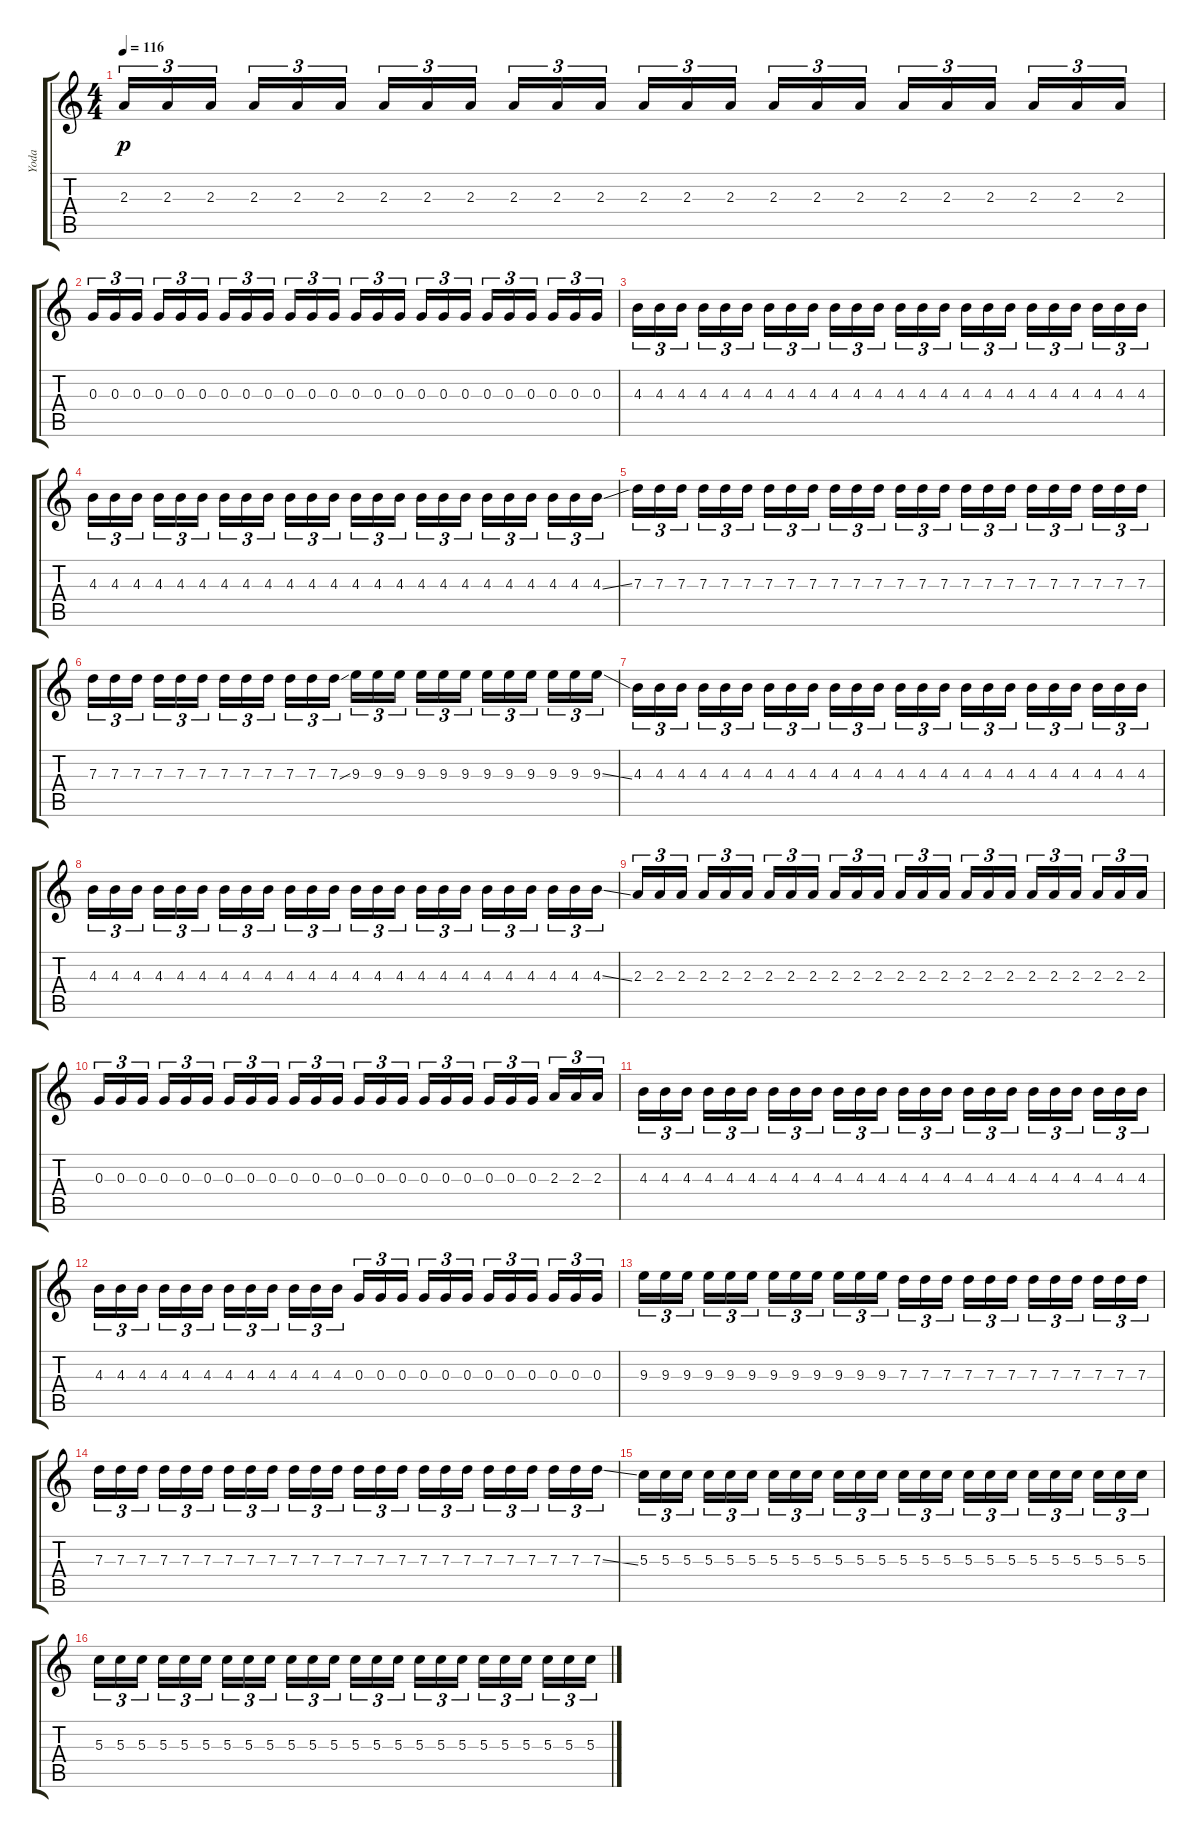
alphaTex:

\track ("Yoda" "Yoda") {instrument electricguitarjazz}
\staff {score tabs}
\tuning (E4 B3 G3 D3 A2 E2) {hide}
\ts (4 4)
\tempo 116
\clef g2
\ks c
2.3.16{tu (3 2) dy p} 2.3.16{tu (3 2)} 2.3.16{tu (3 2) beam splitsecondary} 2.3.16{tu (3 2)} 2.3.16{tu (3 2)} 2.3.16{tu (3 2)} 2.3.16{tu (3 2)} 2.3.16{tu (3 2)} 2.3.16{tu (3 2) beam splitsecondary} 2.3.16{tu (3 2)} 2.3.16{tu (3 2)} 2.3.16{tu (3 2)} 2.3.16{tu (3 2)} 2.3.16{tu (3 2)} 2.3.16{tu (3 2) beam splitsecondary} 2.3.16{tu (3 2)} 2.3.16{tu (3 2)} 2.3.16{tu (3 2)} 2.3.16{tu (3 2)} 2.3.16{tu (3 2)} 2.3.16{tu (3 2) beam splitsecondary} 2.3.16{tu (3 2)} 2.3.16{tu (3 2)} 2.3.16{tu (3 2)} |
0.3.16{tu (3 2)} 0.3.16{tu (3 2)} 0.3.16{tu (3 2) beam splitsecondary} 0.3.16{tu (3 2)} 0.3.16{tu (3 2)} 0.3.16{tu (3 2)} 0.3.16{tu (3 2)} 0.3.16{tu (3 2)} 0.3.16{tu (3 2) beam splitsecondary} 0.3.16{tu (3 2)} 0.3.16{tu (3 2)} 0.3.16{tu (3 2)} 0.3.16{tu (3 2)} 0.3.16{tu (3 2)} 0.3.16{tu (3 2) beam splitsecondary} 0.3.16{tu (3 2)} 0.3.16{tu (3 2)} 0.3.16{tu (3 2)} 0.3.16{tu (3 2)} 0.3.16{tu (3 2)} 0.3.16{tu (3 2) beam splitsecondary} 0.3.16{tu (3 2)} 0.3.16{tu (3 2)} 0.3.16{tu (3 2)} |
4.3.16{tu (3 2)} 4.3.16{tu (3 2)} 4.3.16{tu (3 2) beam splitsecondary} 4.3.16{tu (3 2)} 4.3.16{tu (3 2)} 4.3.16{tu (3 2)} 4.3.16{tu (3 2)} 4.3.16{tu (3 2)} 4.3.16{tu (3 2) beam splitsecondary} 4.3.16{tu (3 2)} 4.3.16{tu (3 2)} 4.3.16{tu (3 2)} 4.3.16{tu (3 2)} 4.3.16{tu (3 2)} 4.3.16{tu (3 2) beam splitsecondary} 4.3.16{tu (3 2)} 4.3.16{tu (3 2)} 4.3.16{tu (3 2)} 4.3.16{tu (3 2)} 4.3.16{tu (3 2)} 4.3.16{tu (3 2) beam splitsecondary} 4.3.16{tu (3 2)} 4.3.16{tu (3 2)} 4.3.16{tu (3 2)} |
4.3.16{tu (3 2)} 4.3.16{tu (3 2)} 4.3.16{tu (3 2) beam splitsecondary} 4.3.16{tu (3 2)} 4.3.16{tu (3 2)} 4.3.16{tu (3 2)} 4.3.16{tu (3 2)} 4.3.16{tu (3 2)} 4.3.16{tu (3 2) beam splitsecondary} 4.3.16{tu (3 2)} 4.3.16{tu (3 2)} 4.3.16{tu (3 2)} 4.3.16{tu (3 2)} 4.3.16{tu (3 2)} 4.3.16{tu (3 2) beam splitsecondary} 4.3.16{tu (3 2)} 4.3.16{tu (3 2)} 4.3.16{tu (3 2)} 4.3.16{tu (3 2)} 4.3.16{tu (3 2)} 4.3.16{tu (3 2) beam splitsecondary} 4.3.16{tu (3 2)} 4.3.16{tu (3 2)} 4.3{ss}.16{tu (3 2)} |
7.3.16{tu (3 2)} 7.3.16{tu (3 2)} 7.3.16{tu (3 2) beam splitsecondary} 7.3.16{tu (3 2)} 7.3.16{tu (3 2)} 7.3.16{tu (3 2)} 7.3.16{tu (3 2)} 7.3.16{tu (3 2)} 7.3.16{tu (3 2) beam splitsecondary} 7.3.16{tu (3 2)} 7.3.16{tu (3 2)} 7.3.16{tu (3 2)} 7.3.16{tu (3 2)} 7.3.16{tu (3 2)} 7.3.16{tu (3 2) beam splitsecondary} 7.3.16{tu (3 2)} 7.3.16{tu (3 2)} 7.3.16{tu (3 2)} 7.3.16{tu (3 2)} 7.3.16{tu (3 2)} 7.3.16{tu (3 2) beam splitsecondary} 7.3.16{tu (3 2)} 7.3.16{tu (3 2)} 7.3.16{tu (3 2)} |
7.3.16{tu (3 2)} 7.3.16{tu (3 2)} 7.3.16{tu (3 2) beam splitsecondary} 7.3.16{tu (3 2)} 7.3.16{tu (3 2)} 7.3.16{tu (3 2)} 7.3.16{tu (3 2)} 7.3.16{tu (3 2)} 7.3.16{tu (3 2) beam splitsecondary} 7.3.16{tu (3 2)} 7.3.16{tu (3 2)} 7.3{ss}.16{tu (3 2)} 9.3.16{tu (3 2)} 9.3.16{tu (3 2)} 9.3.16{tu (3 2) beam splitsecondary} 9.3.16{tu (3 2)} 9.3.16{tu (3 2)} 9.3.16{tu (3 2)} 9.3.16{tu (3 2)} 9.3.16{tu (3 2)} 9.3.16{tu (3 2) beam splitsecondary} 9.3.16{tu (3 2)} 9.3.16{tu (3 2)} 9.3{ss}.16{tu (3 2)} |
4.3.16{tu (3 2)} 4.3.16{tu (3 2)} 4.3.16{tu (3 2) beam splitsecondary} 4.3.16{tu (3 2)} 4.3.16{tu (3 2)} 4.3.16{tu (3 2)} 4.3.16{tu (3 2)} 4.3.16{tu (3 2)} 4.3.16{tu (3 2) beam splitsecondary} 4.3.16{tu (3 2)} 4.3.16{tu (3 2)} 4.3.16{tu (3 2)} 4.3.16{tu (3 2)} 4.3.16{tu (3 2)} 4.3.16{tu (3 2) beam splitsecondary} 4.3.16{tu (3 2)} 4.3.16{tu (3 2)} 4.3.16{tu (3 2)} 4.3.16{tu (3 2)} 4.3.16{tu (3 2)} 4.3.16{tu (3 2) beam splitsecondary} 4.3.16{tu (3 2)} 4.3.16{tu (3 2)} 4.3.16{tu (3 2)} |
4.3.16{tu (3 2)} 4.3.16{tu (3 2)} 4.3.16{tu (3 2) beam splitsecondary} 4.3.16{tu (3 2)} 4.3.16{tu (3 2)} 4.3.16{tu (3 2)} 4.3.16{tu (3 2)} 4.3.16{tu (3 2)} 4.3.16{tu (3 2) beam splitsecondary} 4.3.16{tu (3 2)} 4.3.16{tu (3 2)} 4.3.16{tu (3 2)} 4.3.16{tu (3 2)} 4.3.16{tu (3 2)} 4.3.16{tu (3 2) beam splitsecondary} 4.3.16{tu (3 2)} 4.3.16{tu (3 2)} 4.3.16{tu (3 2)} 4.3.16{tu (3 2)} 4.3.16{tu (3 2)} 4.3.16{tu (3 2) beam splitsecondary} 4.3.16{tu (3 2)} 4.3.16{tu (3 2)} 4.3{ss}.16{tu (3 2)} |
2.3.16{tu (3 2)} 2.3.16{tu (3 2)} 2.3.16{tu (3 2) beam splitsecondary} 2.3.16{tu (3 2)} 2.3.16{tu (3 2)} 2.3.16{tu (3 2)} 2.3.16{tu (3 2)} 2.3.16{tu (3 2)} 2.3.16{tu (3 2) beam splitsecondary} 2.3.16{tu (3 2)} 2.3.16{tu (3 2)} 2.3.16{tu (3 2)} 2.3.16{tu (3 2)} 2.3.16{tu (3 2)} 2.3.16{tu (3 2) beam splitsecondary} 2.3.16{tu (3 2)} 2.3.16{tu (3 2)} 2.3.16{tu (3 2)} 2.3.16{tu (3 2)} 2.3.16{tu (3 2)} 2.3.16{tu (3 2) beam splitsecondary} 2.3.16{tu (3 2)} 2.3.16{tu (3 2)} 2.3.16{tu (3 2)} |
0.3.16{tu (3 2)} 0.3.16{tu (3 2)} 0.3.16{tu (3 2) beam splitsecondary} 0.3.16{tu (3 2)} 0.3.16{tu (3 2)} 0.3.16{tu (3 2)} 0.3.16{tu (3 2)} 0.3.16{tu (3 2)} 0.3.16{tu (3 2) beam splitsecondary} 0.3.16{tu (3 2)} 0.3.16{tu (3 2)} 0.3.16{tu (3 2)} 0.3.16{tu (3 2)} 0.3.16{tu (3 2)} 0.3.16{tu (3 2) beam splitsecondary} 0.3.16{tu (3 2)} 0.3.16{tu (3 2)} 0.3.16{tu (3 2)} 0.3.16{tu (3 2)} 0.3.16{tu (3 2)} 0.3.16{tu (3 2) beam splitsecondary} 2.3.16{tu (3 2)} 2.3.16{tu (3 2)} 2.3.16{tu (3 2)} |
4.3.16{tu (3 2)} 4.3.16{tu (3 2)} 4.3.16{tu (3 2) beam splitsecondary} 4.3.16{tu (3 2)} 4.3.16{tu (3 2)} 4.3.16{tu (3 2)} 4.3.16{tu (3 2)} 4.3.16{tu (3 2)} 4.3.16{tu (3 2) beam splitsecondary} 4.3.16{tu (3 2)} 4.3.16{tu (3 2)} 4.3.16{tu (3 2)} 4.3.16{tu (3 2)} 4.3.16{tu (3 2)} 4.3.16{tu (3 2) beam splitsecondary} 4.3.16{tu (3 2)} 4.3.16{tu (3 2)} 4.3.16{tu (3 2)} 4.3.16{tu (3 2)} 4.3.16{tu (3 2)} 4.3.16{tu (3 2) beam splitsecondary} 4.3.16{tu (3 2)} 4.3.16{tu (3 2)} 4.3.16{tu (3 2)} |
4.3.16{tu (3 2)} 4.3.16{tu (3 2)} 4.3.16{tu (3 2) beam splitsecondary} 4.3.16{tu (3 2)} 4.3.16{tu (3 2)} 4.3.16{tu (3 2)} 4.3.16{tu (3 2)} 4.3.16{tu (3 2)} 4.3.16{tu (3 2) beam splitsecondary} 4.3.16{tu (3 2)} 4.3.16{tu (3 2)} 4.3.16{tu (3 2)} 0.3.16{tu (3 2)} 0.3.16{tu (3 2)} 0.3.16{tu (3 2) beam splitsecondary} 0.3.16{tu (3 2)} 0.3.16{tu (3 2)} 0.3.16{tu (3 2)} 0.3.16{tu (3 2)} 0.3.16{tu (3 2)} 0.3.16{tu (3 2) beam splitsecondary} 0.3.16{tu (3 2)} 0.3.16{tu (3 2)} 0.3.16{tu (3 2)} |
9.3.16{tu (3 2)} 9.3.16{tu (3 2)} 9.3.16{tu (3 2) beam splitsecondary} 9.3.16{tu (3 2)} 9.3.16{tu (3 2)} 9.3.16{tu (3 2)} 9.3.16{tu (3 2)} 9.3.16{tu (3 2)} 9.3.16{tu (3 2) beam splitsecondary} 9.3.16{tu (3 2)} 9.3.16{tu (3 2)} 9.3.16{tu (3 2)} 7.3.16{tu (3 2)} 7.3.16{tu (3 2)} 7.3.16{tu (3 2) beam splitsecondary} 7.3.16{tu (3 2)} 7.3.16{tu (3 2)} 7.3.16{tu (3 2)} 7.3.16{tu (3 2)} 7.3.16{tu (3 2)} 7.3.16{tu (3 2) beam splitsecondary} 7.3.16{tu (3 2)} 7.3.16{tu (3 2)} 7.3.16{tu (3 2)} |
7.3.16{tu (3 2)} 7.3.16{tu (3 2)} 7.3.16{tu (3 2) beam splitsecondary} 7.3.16{tu (3 2)} 7.3.16{tu (3 2)} 7.3.16{tu (3 2)} 7.3.16{tu (3 2)} 7.3.16{tu (3 2)} 7.3.16{tu (3 2) beam splitsecondary} 7.3.16{tu (3 2)} 7.3.16{tu (3 2)} 7.3.16{tu (3 2)} 7.3.16{tu (3 2)} 7.3.16{tu (3 2)} 7.3.16{tu (3 2) beam splitsecondary} 7.3.16{tu (3 2)} 7.3.16{tu (3 2)} 7.3.16{tu (3 2)} 7.3.16{tu (3 2)} 7.3.16{tu (3 2)} 7.3.16{tu (3 2) beam splitsecondary} 7.3.16{tu (3 2)} 7.3.16{tu (3 2)} 7.3{ss}.16{tu (3 2)} |
5.3.16{tu (3 2)} 5.3.16{tu (3 2)} 5.3.16{tu (3 2) beam splitsecondary} 5.3.16{tu (3 2)} 5.3.16{tu (3 2)} 5.3.16{tu (3 2)} 5.3.16{tu (3 2)} 5.3.16{tu (3 2)} 5.3.16{tu (3 2) beam splitsecondary} 5.3.16{tu (3 2)} 5.3.16{tu (3 2)} 5.3.16{tu (3 2)} 5.3.16{tu (3 2)} 5.3.16{tu (3 2)} 5.3.16{tu (3 2) beam splitsecondary} 5.3.16{tu (3 2)} 5.3.16{tu (3 2)} 5.3.16{tu (3 2)} 5.3.16{tu (3 2)} 5.3.16{tu (3 2)} 5.3.16{tu (3 2) beam splitsecondary} 5.3.16{tu (3 2)} 5.3.16{tu (3 2)} 5.3.16{tu (3 2)} |
5.3.16{tu (3 2)} 5.3.16{tu (3 2)} 5.3.16{tu (3 2) beam splitsecondary} 5.3.16{tu (3 2)} 5.3.16{tu (3 2)} 5.3.16{tu (3 2)} 5.3.16{tu (3 2)} 5.3.16{tu (3 2)} 5.3.16{tu (3 2) beam splitsecondary} 5.3.16{tu (3 2)} 5.3.16{tu (3 2)} 5.3.16{tu (3 2)} 5.3.16{tu (3 2)} 5.3.16{tu (3 2)} 5.3.16{tu (3 2) beam splitsecondary} 5.3.16{tu (3 2)} 5.3.16{tu (3 2)} 5.3.16{tu (3 2)} 5.3.16{tu (3 2)} 5.3.16{tu (3 2)} 5.3.16{tu (3 2) beam splitsecondary} 5.3.16{tu (3 2)} 5.3.16{tu (3 2)} 5.3.16{tu (3 2)}
